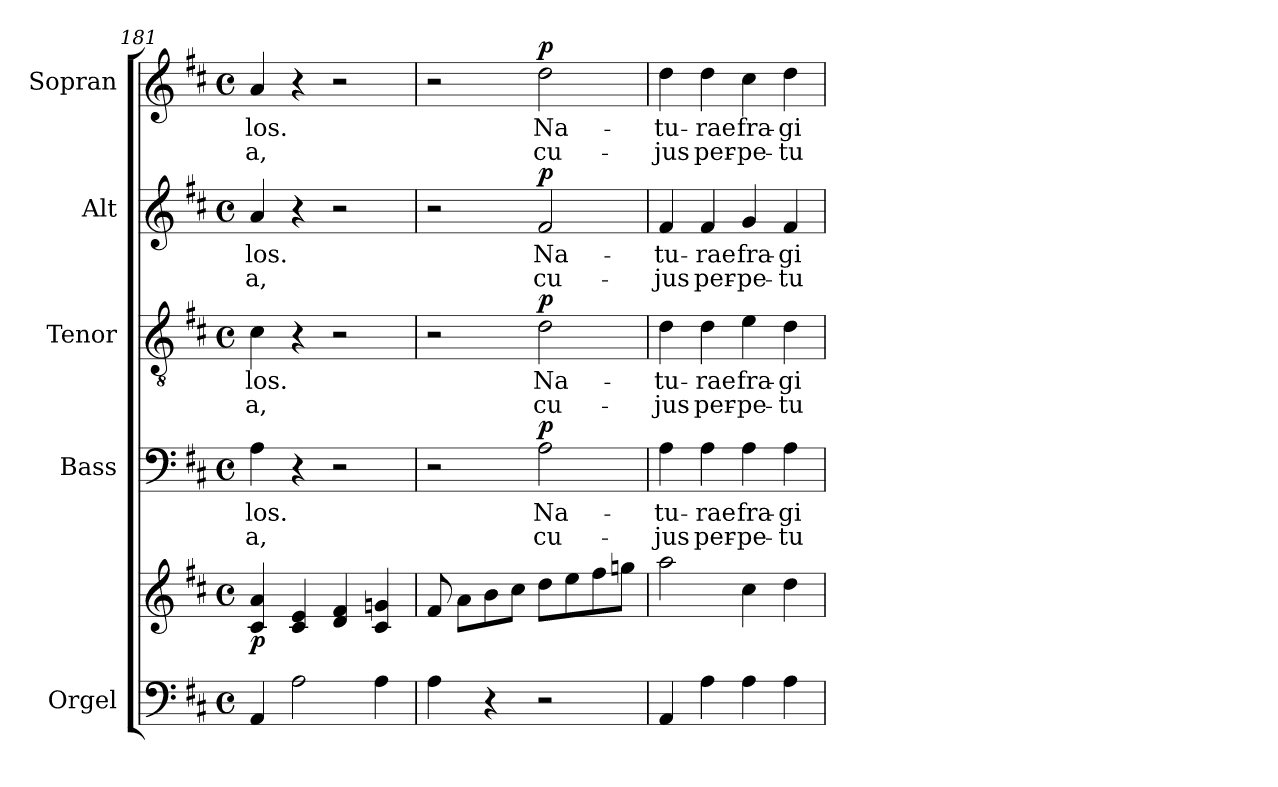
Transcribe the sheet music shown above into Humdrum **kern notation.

**kern	**kern	**dynam	**kern	**text	**text	**dynam	**kern	**text	**text	**dynam	**kern	**text	**text	**dynam	**kern	**text	**text	**dynam
*part5	*part5	*part5	*part4	*part4	*part4	*part4	*part3	*part3	*part3	*part3	*part2	*part2	*part2	*part2	*part1	*part1	*part1	*part1
*staff6	*staff5	*staff5/6	*staff4	*staff4	*staff4	*staff4	*staff3	*staff3	*staff3	*staff3	*staff2	*staff2	*staff2	*staff2	*staff1	*staff1	*staff1	*staff1
*I"Orgel	*	*	*I"Bass	*	*	*	*I"Tenor	*	*	*	*I"Alt	*	*	*	*I"Sopran	*	*	*
*I'Org.	*	*	*I'B.	*	*	*	*I'T.	*	*	*	*I'A.	*	*	*	*I'S.	*	*	*
!!LO:PB:g=z
*clefF4	*clefG2	*	*clefF4	*	*	*	*clefGv2	*	*	*	*clefG2	*	*	*	*clefG2	*	*	*
*k[f#c#]	*k[f#c#]	*	*k[f#c#]	*	*	*	*k[f#c#]	*	*	*	*k[f#c#]	*	*	*	*k[f#c#]	*	*	*
*D:	*D:	*	*D:	*	*	*	*D:	*	*	*	*D:	*	*	*	*D:	*	*	*
*M4/4	*M4/4	*	*M4/4	*	*	*	*M4/4	*	*	*	*M4/4	*	*	*	*M4/4	*	*	*
*met(c)	*met(c)	*	*met(c)	*	*	*	*met(c)	*	*	*	*met(c)	*	*	*	*met(c)	*	*	*
=181	=181	=181	=181	=181	=181	=181	=181	=181	=181	=181	=181	=181	=181	=181	=181	=181	=181	=181
!	!	!LO:DY:b	!	!LO:LY:b	!LO:LY:b	!	!	!LO:LY:b	!LO:LY:b	!	!	!LO:LY:b	!LO:LY:b	!	!	!LO:LY:b	!LO:LY:b	!
4AA/	4c#/ 4a/	p	4A\	-los.	-a,	.	4c#\	-los.	-a,	.	4a/	-los.	-a,	.	4a/	-los.	-a,	.
2A\	4c#/ 4e/	.	4r	.	.	.	4r	.	.	.	4r	.	.	.	4r	.	.	.
.	4d/ 4f#/	.	2r	.	.	.	2r	.	.	.	2r	.	.	.	2r	.	.	.
4A\	4c#/ 4gn/	.	.	.	.	.	.	.	.	.	.	.	.	.	.	.	.	.
=182	=182	=182	=182	=182	=182	=182	=182	=182	=182	=182	=182	=182	=182	=182	=182	=182	=182	=182
4A\	8f#/	.	2r	.	.	.	2r	.	.	.	2r	.	.	.	2r	.	.	.
.	8a\L	.	.	.	.	.	.	.	.	.	.	.	.	.	.	.	.	.
4r	8b\	.	.	.	.	.	.	.	.	.	.	.	.	.	.	.	.	.
.	8cc#\J	.	.	.	.	.	.	.	.	.	.	.	.	.	.	.	.	.
!	!	!	!	!LO:LY:b	!LO:LY:b	!LO:DY:a	!	!LO:LY:b	!LO:LY:b	!LO:DY:a	!	!LO:LY:b	!LO:LY:b	!LO:DY:a	!	!LO:LY:b	!LO:LY:b	!LO:DY:a
2r	8dd\L	.	2A\	Na-	cu-	p	2d\	Na-	cu-	p	2f#/	Na-	cu-	p	2dd\	Na-	cu-	p
.	8ee\	.	.	.	.	.	.	.	.	.	.	.	.	.	.	.	.	.
.	8ff#\	.	.	.	.	.	.	.	.	.	.	.	.	.	.	.	.	.
.	8ggn\J	.	.	.	.	.	.	.	.	.	.	.	.	.	.	.	.	.
=183	=183	=183	=183	=183	=183	=183	=183	=183	=183	=183	=183	=183	=183	=183	=183	=183	=183	=183
!	!	!	!	!LO:LY:b	!LO:LY:b	!	!	!LO:LY:b	!LO:LY:b	!	!	!LO:LY:b	!LO:LY:b	!	!	!LO:LY:b	!LO:LY:b	!
4AA/	2aa\	.	4A\	-tu-	-jus	.	4d\	-tu-	-jus	.	4f#/	-tu-	-jus	.	4dd\	-tu-	-jus	.
!	!	!	!	!LO:LY:b	!LO:LY:b	!	!	!LO:LY:b	!LO:LY:b	!	!	!LO:LY:b	!LO:LY:b	!	!	!LO:LY:b	!LO:LY:b	!
4A\	.	.	4A\	-rae	per-	.	4d\	-rae	per-	.	4f#/	-rae	per-	.	4dd\	-rae	per-	.
!	!	!	!	!LO:LY:b	!LO:LY:b	!	!	!LO:LY:b	!LO:LY:b	!	!	!LO:LY:b	!LO:LY:b	!	!	!LO:LY:b	!LO:LY:b	!
4A\	4cc#\	.	4A\	fra-	-pe-	.	4e\	fra-	-pe-	.	4g/	fra-	-pe-	.	4cc#\	fra-	-pe-	.
!	!	!	!	!LO:LY:b	!LO:LY:b	!	!	!LO:LY:b	!LO:LY:b	!	!	!LO:LY:b	!LO:LY:b	!	!	!LO:LY:b	!LO:LY:b	!
4A\	4dd\	.	4A\	-gi-	-tu-	.	4d\	-gi-	-tu-	.	4f#/	-gi-	-tu-	.	4dd\	-gi-	-tu-	.
=	=	=	=	=	=	=	=	=	=	=	=	=	=	=	=	=	=	=
*-	*-	*-	*-	*-	*-	*-	*-	*-	*-	*-	*-	*-	*-	*-	*-	*-	*-	*-
